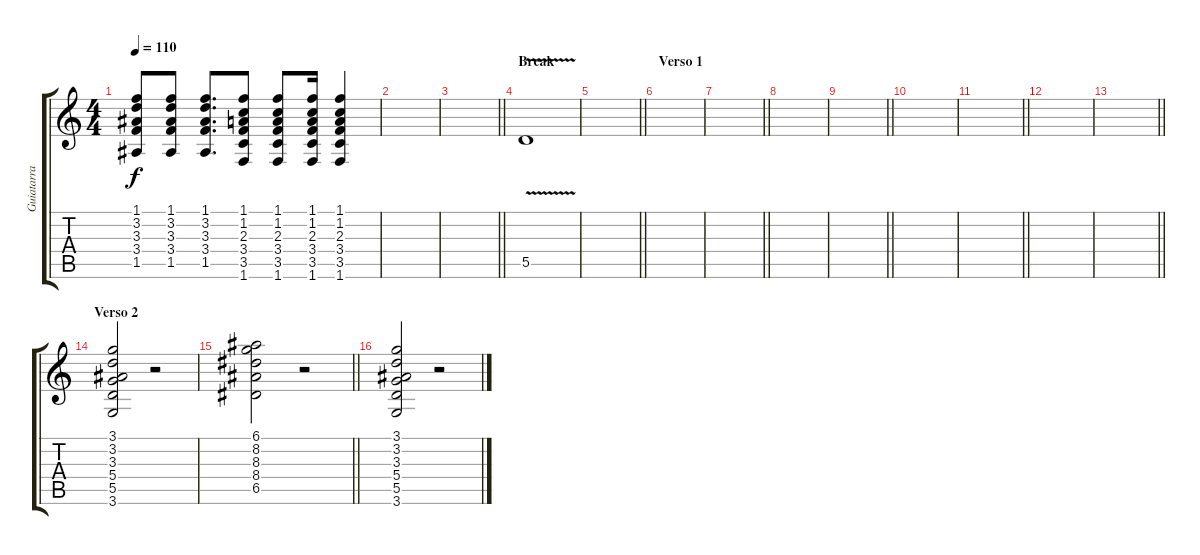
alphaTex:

\track ("Guiatarra 2" "Guiatarra ") {instrument overdrivenguitar}
\staff {score tabs}
\tuning (E4 B3 G3 D3 A2 E2) {hide}
\ts (4 4)
\tempo 110
\clef g2
\ks c
(1.1 3.2 3.3 3.4 1.5).8{dy f} (1.1 3.2 3.3 3.4 1.5).8 (1.1 3.2 3.3 3.4 1.5).8{d} (1.1 1.2 2.3 3.4 3.5 1.6).8 (1.1 1.2 2.3 3.4 3.5 1.6).8 (1.1 1.2 2.3 3.4 3.5 1.6).16 (1.1 1.2 2.3 3.4 3.5 1.6).4 |
|
\barLineRight lightlight
|
\section ("" "Break")
5.5{v}.1 |
\barLineRight lightlight
|
\section ("" "Verso 1")
|
\barLineRight lightlight
|
|
\barLineRight lightlight
|
|
\barLineRight lightlight
|
|
\barLineRight lightlight
|
\section ("" "Verso 2")
(3.1 3.2 3.3 5.4 5.5 3.6).2 r.2 |
\barLineRight lightlight
(6.1 8.2 8.3 8.4 6.5).2 r.2 |
(3.1 3.2 3.3 5.4 5.5 3.6).2 r.2
